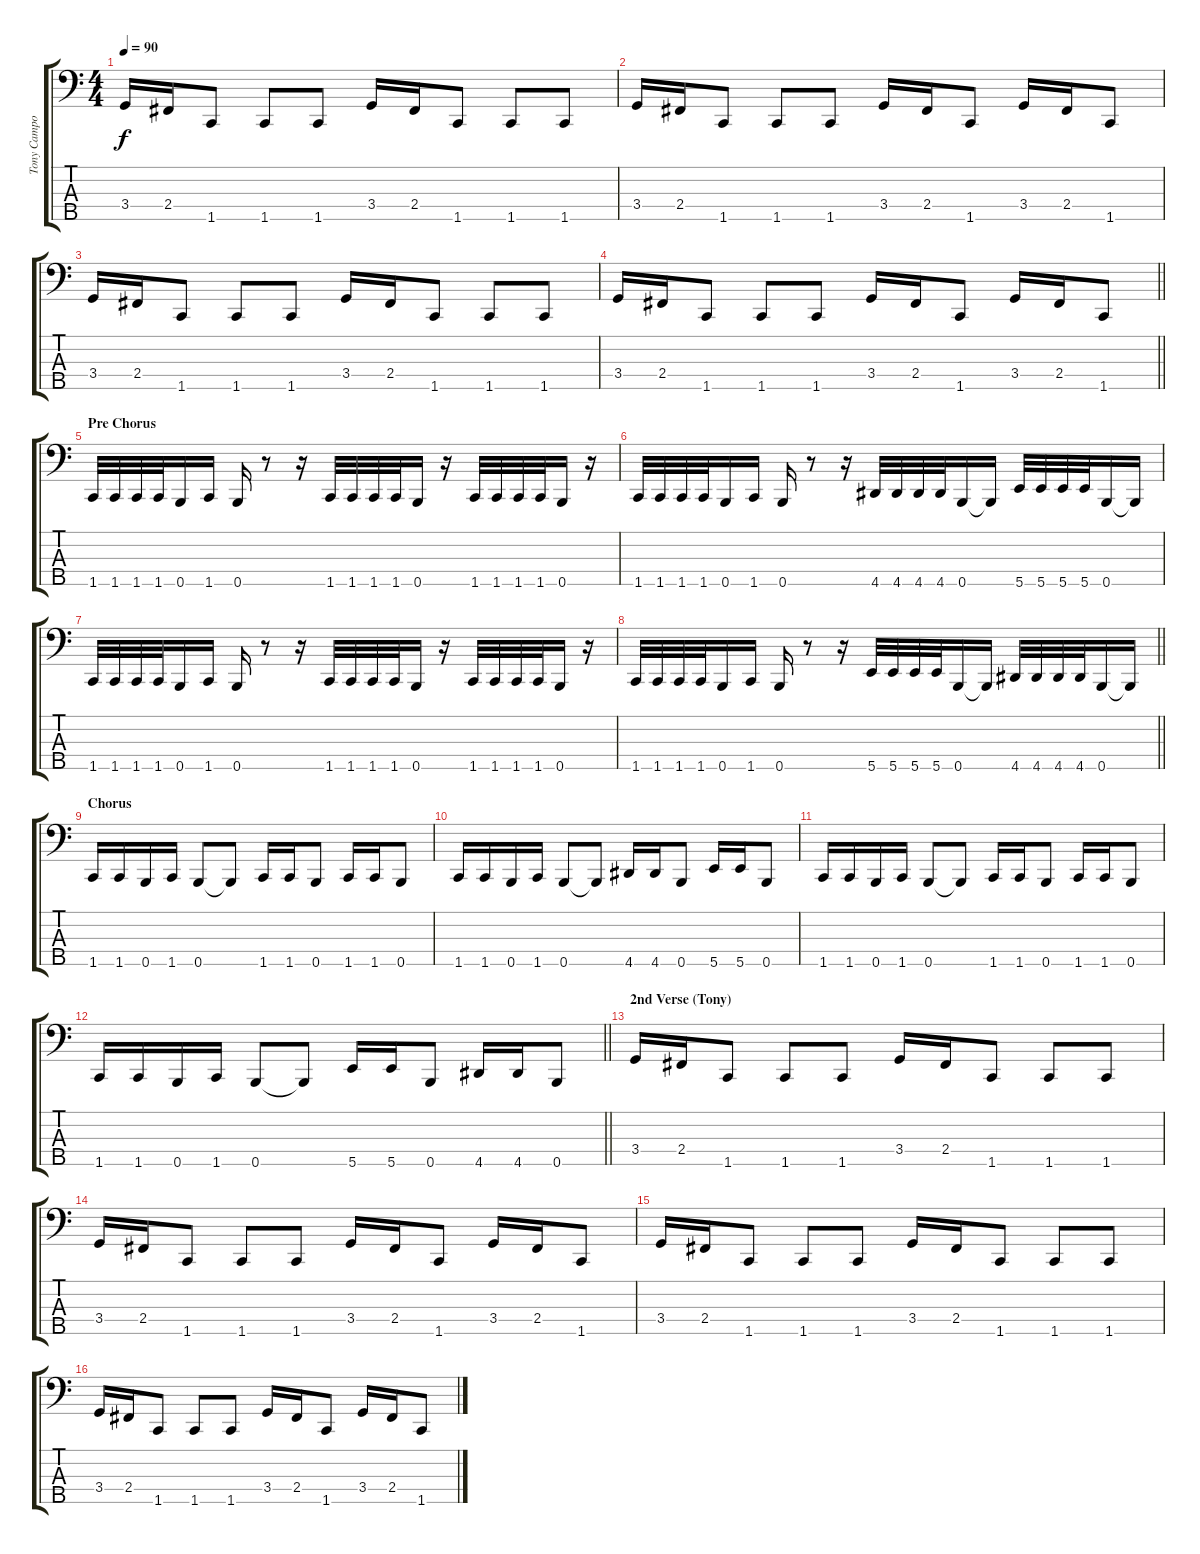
\track ("Tony Campos" "Tony Campo") {instrument electricbasspick}
\staff {score tabs}
\tuning (G2 D2 A1 E1 B0) {hide}
\ts (4 4)
\tempo 90
\clef f4
\ks c
3.4.16{dy f} 2.4.16 1.5.8 1.5.8 1.5.8 3.4.16 2.4.16 1.5.8 1.5.8 1.5.8 |
3.4.16 2.4.16 1.5.8 1.5.8 1.5.8 3.4.16 2.4.16 1.5.8 3.4.16 2.4.16 1.5.8 |
3.4.16 2.4.16 1.5.8 1.5.8 1.5.8 3.4.16 2.4.16 1.5.8 1.5.8 1.5.8 |
\barLineRight lightlight
3.4.16 2.4.16 1.5.8 1.5.8 1.5.8 3.4.16 2.4.16 1.5.8 3.4.16 2.4.16 1.5.8 |
\section ("" "Pre Chorus")
1.5.32 1.5.32 1.5.32 1.5.32 0.5.16 1.5.16 0.5.16 r.8 r.16 1.5.32 1.5.32 1.5.32 1.5.32 0.5.16 r.16 1.5.32 1.5.32 1.5.32 1.5.32 0.5.16 r.16 |
1.5.32 1.5.32 1.5.32 1.5.32 0.5.16 1.5.16 0.5.16 r.8 r.16 4.5.32 4.5.32 4.5.32 4.5.32 0.5.16 0.5{t}.16 5.5.32 5.5.32 5.5.32 5.5.32 0.5.16 0.5{t}.16 |
1.5.32 1.5.32 1.5.32 1.5.32 0.5.16 1.5.16 0.5.16 r.8 r.16 1.5.32 1.5.32 1.5.32 1.5.32 0.5.16 r.16 1.5.32 1.5.32 1.5.32 1.5.32 0.5.16 r.16 |
\barLineRight lightlight
1.5.32 1.5.32 1.5.32 1.5.32 0.5.16 1.5.16 0.5.16 r.8 r.16 5.5.32 5.5.32 5.5.32 5.5.32 0.5.16 0.5{t}.16 4.5.32 4.5.32 4.5.32 4.5.32 0.5.16 0.5{t}.16 |
\section ("" "Chorus")
1.5.16 1.5.16 0.5.16 1.5.16 0.5.8 0.5{t}.8 1.5.16 1.5.16 0.5.8 1.5.16 1.5.16 0.5.8 |
1.5.16 1.5.16 0.5.16 1.5.16 0.5.8 0.5{t}.8 4.5.16 4.5.16 0.5.8 5.5.16 5.5.16 0.5.8 |
1.5.16 1.5.16 0.5.16 1.5.16 0.5.8 0.5{t}.8 1.5.16 1.5.16 0.5.8 1.5.16 1.5.16 0.5.8 |
\barLineRight lightlight
1.5.16 1.5.16 0.5.16 1.5.16 0.5.8 0.5{t}.8 5.5.16 5.5.16 0.5.8 4.5.16 4.5.16 0.5.8 |
\section ("" "2nd Verse (Tony)")
3.4.16 2.4.16 1.5.8 1.5.8 1.5.8 3.4.16 2.4.16 1.5.8 1.5.8 1.5.8 |
3.4.16 2.4.16 1.5.8 1.5.8 1.5.8 3.4.16 2.4.16 1.5.8 3.4.16 2.4.16 1.5.8 |
3.4.16 2.4.16 1.5.8 1.5.8 1.5.8 3.4.16 2.4.16 1.5.8 1.5.8 1.5.8 |
3.4.16 2.4.16 1.5.8 1.5.8 1.5.8 3.4.16 2.4.16 1.5.8 3.4.16 2.4.16 1.5.8
